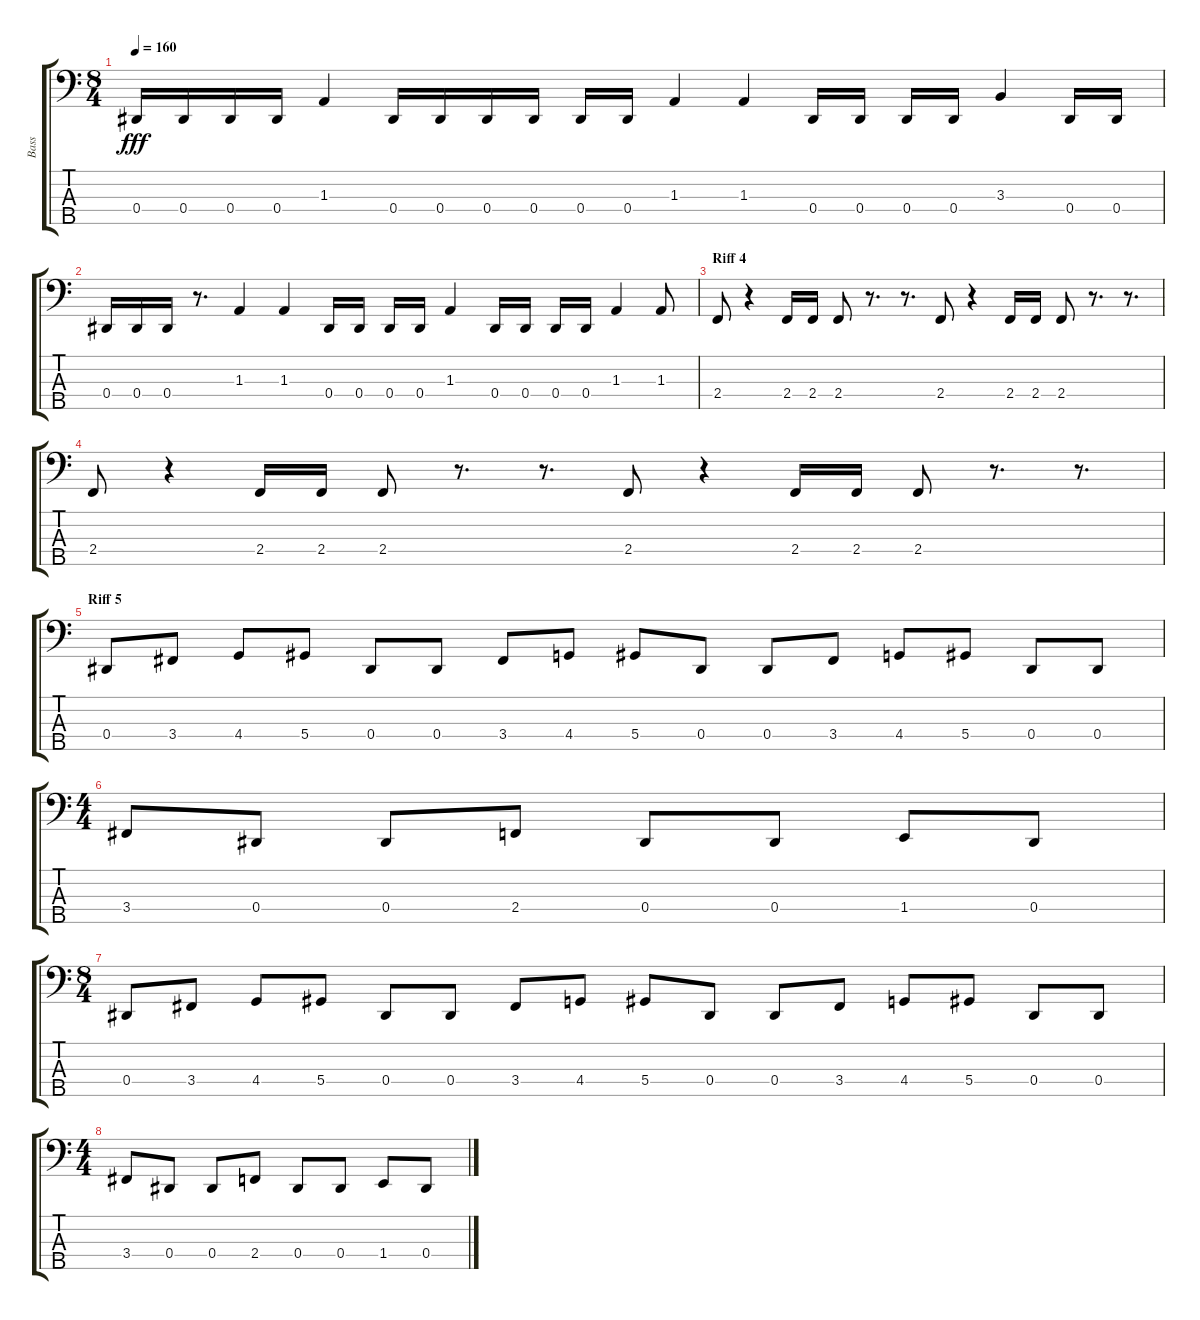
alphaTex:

\track ("Bass" "Bass") {instrument electricbassfinger}
\staff {score tabs}
\tuning (Gb2 Db2 Ab1 Eb1 Bb0) {hide}
\ts (8 4)
\tempo 160
\clef f4
\ks c
0.4.16{dy fff} 0.4.16 0.4.16 0.4.16 1.3.4 0.4.16 0.4.16 0.4.16 0.4.16 0.4.16 0.4.16 1.3.4 1.3.4 0.4.16 0.4.16 0.4.16 0.4.16 3.3.4 0.4.16 0.4.16 |
0.4.16 0.4.16 0.4.16 r.8{d} 1.3.4 1.3.4 0.4.16 0.4.16 0.4.16 0.4.16 1.3.4 0.4.16 0.4.16 0.4.16 0.4.16 1.3.4 1.3.8 |
\section ("" "Riff 4")
2.4.8 r.4 2.4.16 2.4.16 2.4.8 r.8{d} r.8{d} 2.4.8 r.4 2.4.16 2.4.16 2.4.8 r.8{d} r.8{d} |
2.4.8 r.4 2.4.16 2.4.16 2.4.8 r.8{d} r.8{d} 2.4.8 r.4 2.4.16 2.4.16 2.4.8 r.8{d} r.8{d} |
\section ("" "Riff 5")
0.4.8 3.4.8 4.4.8 5.4.8 0.4.8 0.4.8 3.4.8 4.4.8 5.4.8 0.4.8 0.4.8 3.4.8 4.4.8 5.4.8 0.4.8 0.4.8 |
\ts (4 4)
3.4.8 0.4.8 0.4.8 2.4.8 0.4.8 0.4.8 1.4.8 0.4.8 |
\ts (8 4)
0.4.8 3.4.8 4.4.8 5.4.8 0.4.8 0.4.8 3.4.8 4.4.8 5.4.8 0.4.8 0.4.8 3.4.8 4.4.8 5.4.8 0.4.8 0.4.8 |
\ts (4 4)
3.4.8 0.4.8 0.4.8 2.4.8 0.4.8 0.4.8 1.4.8 0.4.8
